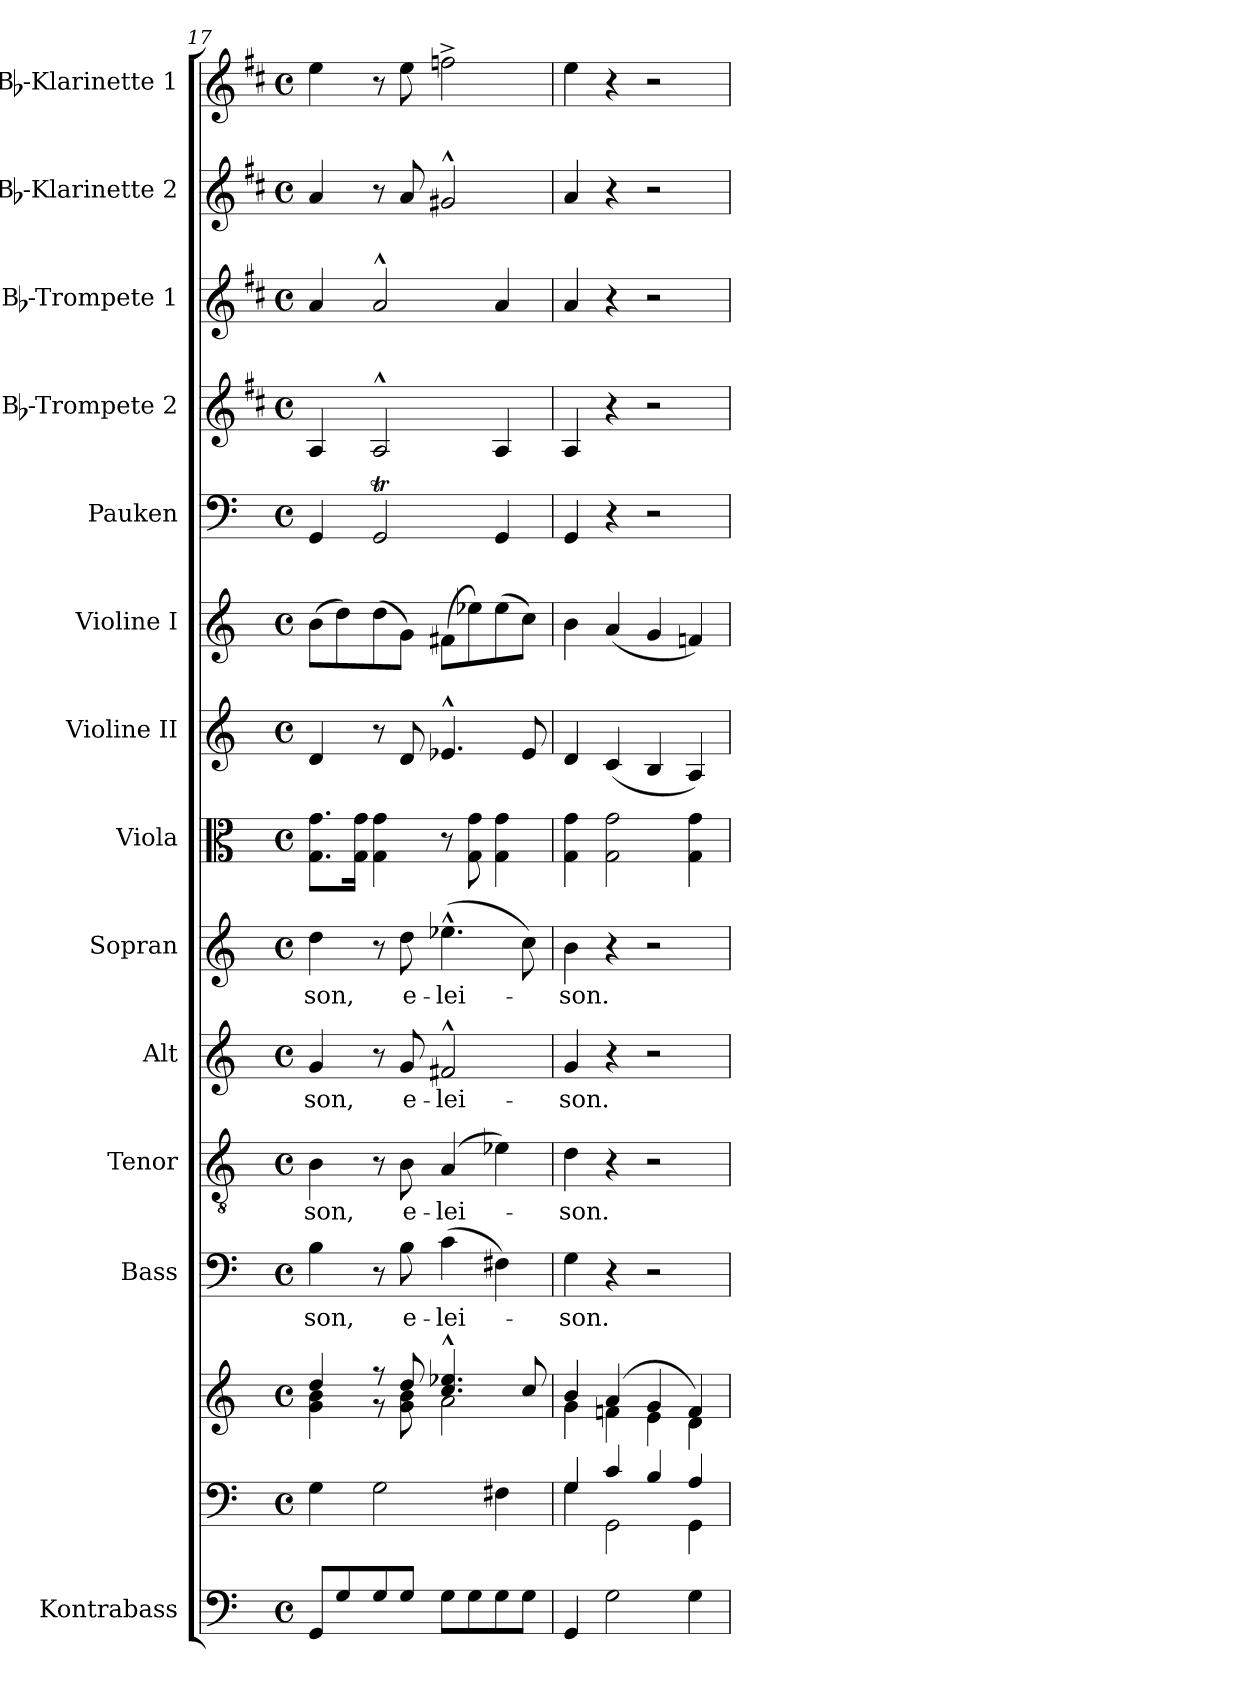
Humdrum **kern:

**kern	**kern	**kern	**kern	**text	**kern	**text	**kern	**text	**kern	**text	**kern	**kern	**kern	**kern	**kern	**kern	**kern	**kern
*part14	*part13	*part13	*part12	*part12	*part11	*part11	*part10	*part10	*part9	*part9	*part8	*part7	*part6	*part5	*part4	*part3	*part2	*part1
*staff15	*staff14	*staff13	*staff12	*staff12	*staff11	*staff11	*staff10	*staff10	*staff9	*staff9	*staff8	*staff7	*staff6	*staff5	*staff4	*staff3	*staff2	*staff1
*I"Kontrabass	*	*	*I"Bass	*	*I"Tenor	*	*I"Alt	*	*I"Sopran	*	*I"Viola	*I"Violine II	*I"Violine I	*I"Pauken	*I"Bb-Trompete 2	*I"Bb-Trompete 1	*I"Bb-Klarinette 2	*I"Bb-Klarinette 1
*I'Kb.	*	*	*I'B.	*	*I'T.	*	*I'A.	*	*I'S.	*	*I'Vla.	*I'Vl. II	*I'Vl. I	*I'Pk.	*I'Bb Trp. 2	*I'Bb Trp. 1	*I'Bb Kl. 2	*I'Bb Kl. 1
*clefF4	*clefF4	*clefG2	*clefF4	*	*clefGv2	*	*clefG2	*	*clefG2	*	*clefC3	*clefG2	*clefG2	*clefF4	*clefG2	*clefG2	*clefG2	*clefG2
*ITrd7c12	*	*	*	*	*	*	*	*	*	*	*	*	*	*	*ITrd1c2	*ITrd1c2	*ITrd1c2	*ITrd1c2
*k[]	*k[]	*k[]	*k[]	*	*k[]	*	*k[]	*	*k[]	*	*k[]	*k[]	*k[]	*k[]	*k[]	*k[]	*k[]	*k[]
*C:	*C:	*C:	*C:	*	*C:	*	*C:	*	*C:	*	*C:	*C:	*C:	*C:	*C:	*C:	*C:	*C:
*M4/4	*M4/4	*M4/4	*M4/4	*	*M4/4	*	*M4/4	*	*M4/4	*	*M4/4	*M4/4	*M4/4	*M4/4	*M4/4	*M4/4	*M4/4	*M4/4
*met(c)	*met(c)	*met(c)	*met(c)	*	*met(c)	*	*met(c)	*	*met(c)	*	*met(c)	*met(c)	*met(c)	*met(c)	*met(c)	*met(c)	*met(c)	*met(c)
=17	=17	=17	=17	=17	=17	=17	=17	=17	=17	=17	=17	=17	=17	=17	=17	=17	=17	=17
*	*	*^	*	*	*	*	*	*	*	*	*	*	*	*	*	*	*	*
!	!	!	!	!	!LO:LY:b	!	!LO:LY:b	!	!LO:LY:b	!	!LO:LY:b	!	!	!	!	!	!	!	!
8GGG/L	4G\	4dd/	4g\ 4b\	4B\	-son,	4B\	-son,	4g/	-son,	4dd\	-son,	8.G\ 8.g\L	4d/	(>8b\L	4GG/	4G/	4g/	4g/	4dd\
8GG/	.	.	.	.	.	.	.	.	.	.	.	.	.	8dd\)	.	.	.	.	.
.	.	.	.	.	.	.	.	.	.	.	.	16G\ 16g\Jk	.	.	.	.	.	.	.
8GG/	2G\	8r	8r	8r	.	8r	.	8r	.	8r	.	4G\ 4g\	8r	(>8dd\	2GGT/	2G^^>/	2g^^>/	8r	8r
!	!	!	!	!	!LO:LY:b	!	!LO:LY:b	!	!LO:LY:b	!	!LO:LY:b	!	!	!	!	!	!	!	!
8GG/J	.	8dd/	8g\ 8b\	8B\	e-	8B\	e-	8g/	e-	8dd\	e-	.	8d/	8g\J)	.	.	.	8g/	8dd\
!	!	!	!	!	!LO:LY:b	!	!LO:LY:b	!	!LO:LY:b	!	!LO:LY:b	!	!	!	!	!	!	!	!
8GG\L	.	4.cc/^^> 4.ee-X/^^>	2a\	(>4c\	-lei-	(4A/	-lei-	2f#X^^>/	-lei-	(>4.ee-X^^>\	-lei-	8r	4.e-X^^>/	(>8f#X\L	.	.	.	2f#X^^>/	2ee-X^>\
8GG\	.	.	.	.	.	.	.	.	.	.	.	8G\ 8g\	.	8ee-X\)	.	.	.	.	.
8GG\	4F#X\	.	.	4F#X\)	.	4e-X\)	.	.	.	.	.	4G\ 4g\	.	(>8ee-\	4GG/	4G/	4g/	.	.
8GG\J	.	8cc/	.	.	.	.	.	.	.	8cc\)	.	.	8e-/	8cc\J)	.	.	.	.	.
=18	=18	=18	=18	=18	=18	=18	=18	=18	=18	=18	=18	=18	=18	=18	=18	=18	=18	=18	=18
*	*^	*	*	*	*	*	*	*	*	*	*	*	*	*	*	*	*	*	*
!	!	!	!	!	!	!LO:LY:b	!	!LO:LY:b	!	!LO:LY:b	!	!LO:LY:b	!	!	!	!	!	!	!	!
4GGG/	4G/	4G\	4b/	4g\	4G\	-son.	4d\	-son.	4g/	-son.	4b\	-son.	4G\ 4g\	4d/	4b\	4GG/	4G/	4g/	4g/	4dd\
2GG\	4c/	2GG\	(4a/	4fn\	4r	.	4r	.	4r	.	4r	.	2G\ 2g\	(<4c/	(<4a/	4r	4r	4r	4r	4r
.	4B/	.	4g/	4e\	2r	.	2r	.	2r	.	2r	.	.	4B/	4g/	2r	2r	2r	2r	2r
4GG\	4A/	4GG\	4f/)	4d\	.	.	.	.	.	.	.	.	4G\ 4g\	4A/)	4fn/)	.	.	.	.	.
*	*v	*v	*	*	*	*	*	*	*	*	*	*	*	*	*	*	*	*	*	*
*	*	*v	*v	*	*	*	*	*	*	*	*	*	*	*	*	*	*	*	*
=	=	=	=	=	=	=	=	=	=	=	=	=	=	=	=	=	=	=
*-	*-	*-	*-	*-	*-	*-	*-	*-	*-	*-	*-	*-	*-	*-	*-	*-	*-	*-
